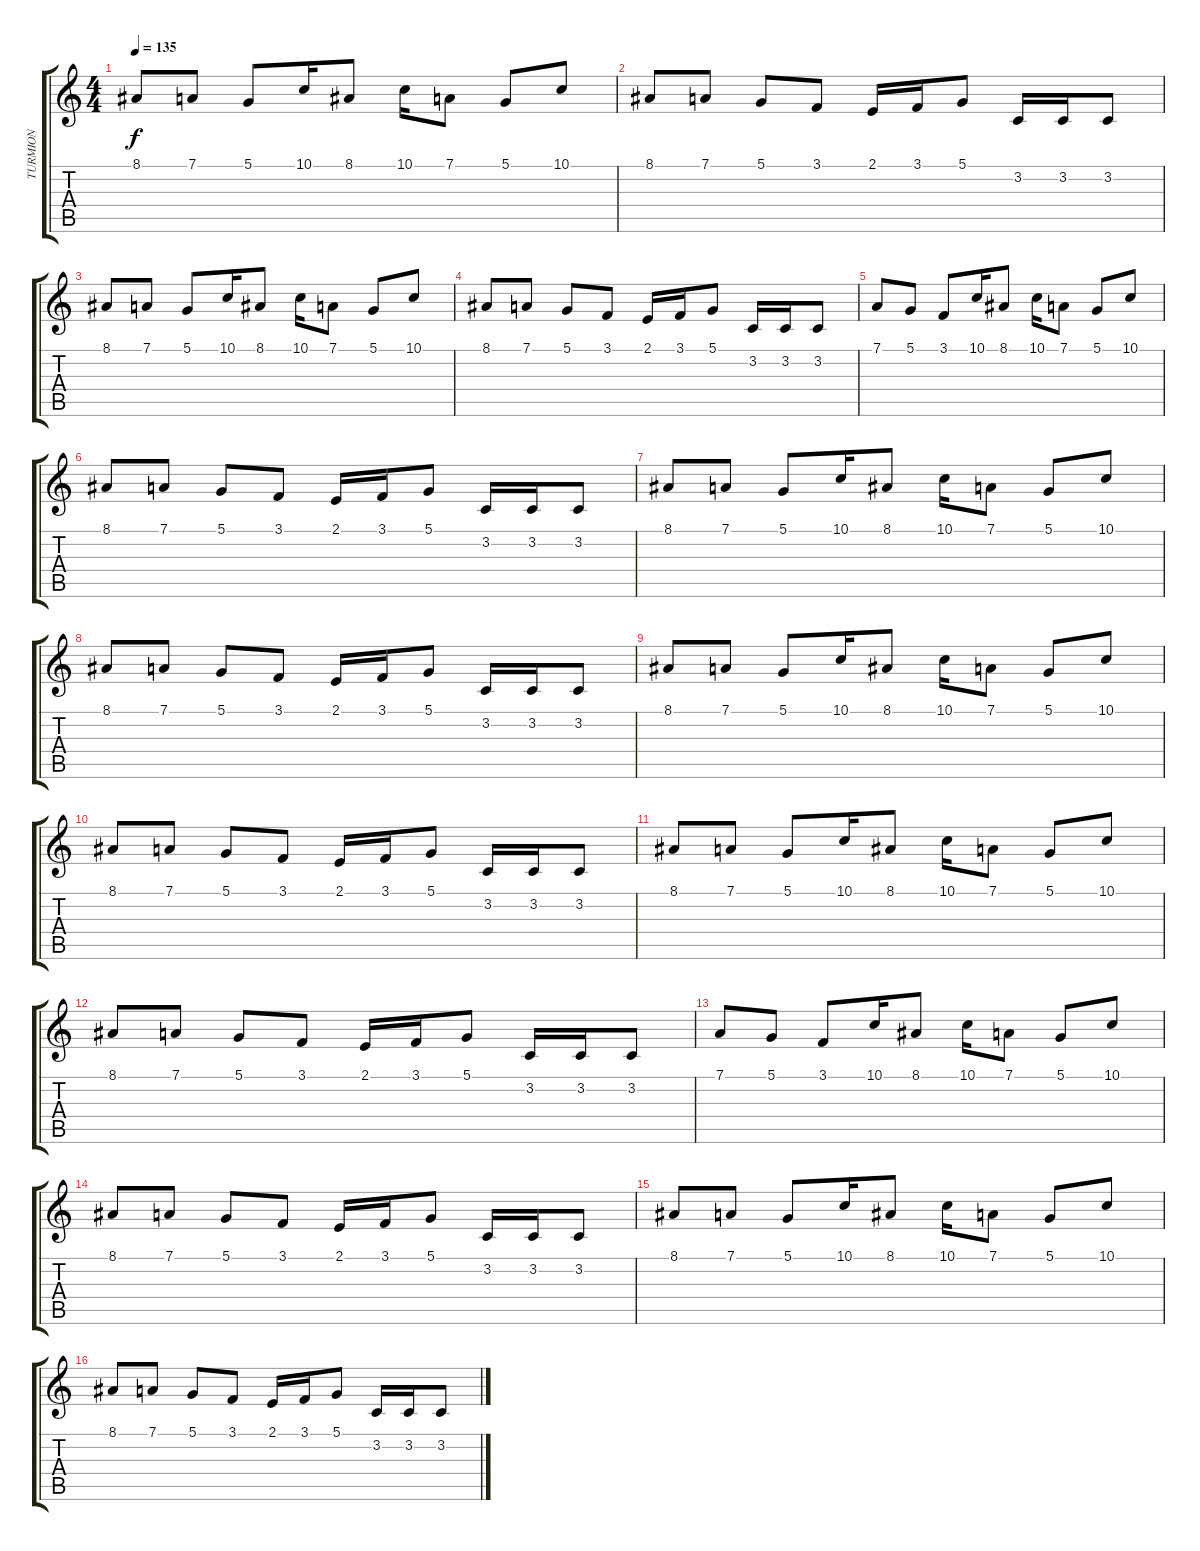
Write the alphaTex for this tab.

\track ("TURMION" "TURMION") {instrument telephonering}
\staff {score tabs}
\tuning (D4 A3 F3 C3 G2 C2) {hide}
\ts (4 4)
\tempo 135
\clef g2
\ks c
8.1.8{dy f instrument telephonering} 7.1.8 5.1.8 10.1.16 8.1.8 10.1.16 7.1.8 5.1.8 10.1.8 |
8.1.8 7.1.8 5.1.8 3.1.8 2.1.16 3.1.16 5.1.8 3.2.16 3.2.16 3.2.8 |
8.1.8 7.1.8 5.1.8 10.1.16 8.1.8 10.1.16 7.1.8 5.1.8 10.1.8 |
8.1.8 7.1.8 5.1.8 3.1.8 2.1.16 3.1.16 5.1.8 3.2.16 3.2.16 3.2.8 |
7.1.8 5.1.8 3.1.8 10.1.16 8.1.8 10.1.16 7.1.8 5.1.8 10.1.8 |
8.1.8 7.1.8 5.1.8 3.1.8 2.1.16 3.1.16 5.1.8 3.2.16 3.2.16 3.2.8 |
8.1.8 7.1.8 5.1.8 10.1.16 8.1.8 10.1.16 7.1.8 5.1.8 10.1.8 |
8.1.8 7.1.8 5.1.8 3.1.8 2.1.16 3.1.16 5.1.8 3.2.16 3.2.16 3.2.8 |
8.1.8 7.1.8 5.1.8 10.1.16 8.1.8 10.1.16 7.1.8 5.1.8 10.1.8 |
8.1.8 7.1.8 5.1.8 3.1.8 2.1.16 3.1.16 5.1.8 3.2.16 3.2.16 3.2.8 |
8.1.8 7.1.8 5.1.8 10.1.16 8.1.8 10.1.16 7.1.8 5.1.8 10.1.8 |
8.1.8 7.1.8 5.1.8 3.1.8 2.1.16 3.1.16 5.1.8 3.2.16 3.2.16 3.2.8 |
7.1.8 5.1.8 3.1.8 10.1.16 8.1.8 10.1.16 7.1.8 5.1.8 10.1.8 |
8.1.8 7.1.8 5.1.8 3.1.8 2.1.16 3.1.16 5.1.8 3.2.16 3.2.16 3.2.8 |
8.1.8 7.1.8 5.1.8 10.1.16 8.1.8 10.1.16 7.1.8 5.1.8 10.1.8 |
8.1.8 7.1.8 5.1.8 3.1.8 2.1.16 3.1.16 5.1.8 3.2.16 3.2.16 3.2.8
